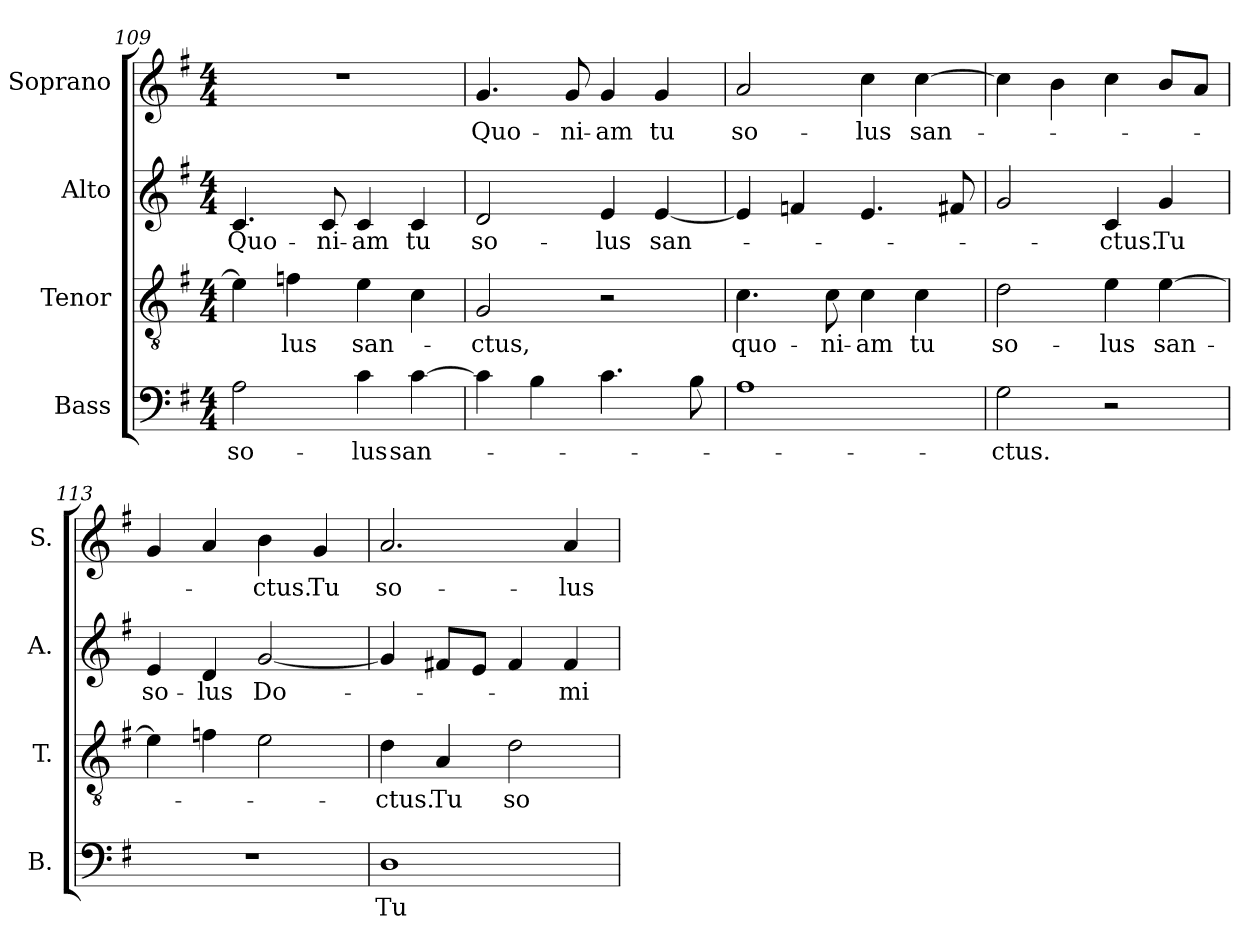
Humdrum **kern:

**kern	**text	**kern	**text	**kern	**text	**kern	**text
*part4	*part4	*part3	*part3	*part2	*part2	*part1	*part1
*staff4	*staff4	*staff3	*staff3	*staff2	*staff2	*staff1	*staff1
*I"Bass	*	*I"Tenor	*	*I"Alto	*	*I"Soprano	*
*I'B.	*	*I'T.	*	*I'A.	*	*I'S.	*
!!LO:PB:g=z
*clefF4	*	*clefGv2	*	*clefG2	*	*clefG2	*
*	*	*ITrd7c12	*	*	*	*	*
*k[f#]	*	*k[f#]	*	*k[f#]	*	*k[f#]	*
*G:	*	*G:	*	*G:	*	*G:	*
*M4/4	*	*M4/4	*	*M4/4	*	*M4/4	*
=109	=109	=109	=109	=109	=109	=109	=109
!	!LO:LY:b:color=#000000	!	!	!	!	!	!
!	!	!	!	!	!LO:LY:b:color=#000000	!	!
2Ai\	so-	4Ei\]	.	4.ci/	Quo-	1r	.
!	!	!	!LO:LY:b:color=#000000	!	!	!	!
.	.	4Fni\	-lus	.	.	.	.
!	!	!	!	!	!LO:LY:b:color=#000000	!	!
.	.	.	.	8ci/	-ni-	.	.
!	!LO:LY:b:color=#000000	!	!	!	!	!	!
!	!	!	!LO:LY:b:color=#000000	!	!	!	!
!	!	!	!	!	!LO:LY:b:color=#000000	!	!
4ci\	-lus	4Ei\	san-	4ci/	-am	.	.
!	!LO:LY:b:color=#000000	!	!	!	!	!	!
!	!	!	!	!	!LO:LY:b:color=#000000	!	!
[4ci\	san-	4Ci\	.	4ci/	tu	.	.
=110	=110	=110	=110	=110	=110	=110	=110
!	!	!	!LO:LY:b:color=#000000	!	!	!	!
!	!	!	!	!	!LO:LY:b:color=#000000	!	!
!	!	!	!	!	!	!	!LO:LY:b:color=#000000
4ci\]	.	2GGi/	-ctus,	2di/	so-	4.gi/	Quo-
4Bi\	.	.	.	.	.	.	.
!	!	!	!	!	!	!	!LO:LY:b:color=#000000
.	.	.	.	.	.	8gi/	-ni-
!	!	!	!	!	!LO:LY:b:color=#000000	!	!
!	!	!	!	!	!	!	!LO:LY:b:color=#000000
4.ci\	.	2r	.	4ei/	-lus	4gi/	-am
!	!	!	!	!	!LO:LY:b:color=#000000	!	!
!	!	!	!	!	!	!	!LO:LY:b:color=#000000
.	.	.	.	[4ei/	san-	4gi/	tu
8Bi\	.	.	.	.	.	.	.
=111	=111	=111	=111	=111	=111	=111	=111
!	!	!	!LO:LY:b:color=#000000	!	!	!	!
!	!	!	!	!	!	!	!LO:LY:b:color=#000000
1Ai	.	4.Ci\	quo-	4ei/]	.	2ai/	so-
.	.	.	.	4fni/	.	.	.
!	!	!	!LO:LY:b:color=#000000	!	!	!	!
.	.	8Ci\	-ni-	.	.	.	.
!	!	!	!LO:LY:b:color=#000000	!	!	!	!
!	!	!	!	!	!	!	!LO:LY:b:color=#000000
.	.	4Ci\	-am	4.ei/	.	4cci\	-lus
!	!	!	!LO:LY:b:color=#000000	!	!	!	!
!	!	!	!	!	!	!	!LO:LY:b:color=#000000
.	.	4Ci\	tu	.	.	[4cci\	san-
.	.	.	.	8f#Xi/	.	.	.
=112	=112	=112	=112	=112	=112	=112	=112
!	!LO:LY:b:color=#000000	!	!	!	!	!	!
!	!	!	!LO:LY:b:color=#000000	!	!	!	!
2Gi\	-ctus.	2Di\	so-	2gi/	.	4cci\]	.
.	.	.	.	.	.	4bi\	.
!	!	!	!LO:LY:b:color=#000000	!	!	!	!
!	!	!	!	!	!LO:LY:b:color=#000000	!	!
2r	.	4Ei\	-lus	4ci/	-ctus.	4cci\	.
!	!	!	!LO:LY:b:color=#000000	!	!	!	!
!	!	!	!	!	!LO:LY:b:color=#000000	!	!
.	.	[4Ei\	san-	4gi/	Tu	8bi/L	.
.	.	.	.	.	.	8ai/J	.
=113	=113	=113	=113	=113	=113	=113	=113
!	!	!	!	!	!LO:LY:b:color=#000000	!	!
1r	.	4Ei\]	.	4ei/	so-	4gi/	.
!	!	!	!	!	!LO:LY:b:color=#000000	!	!
.	.	4Fni\	.	4di/	-lus	4ai/	.
!	!	!	!	!	!LO:LY:b:color=#000000	!	!
!	!	!	!	!	!	!	!LO:LY:b:color=#000000
.	.	2Ei\	.	[2gi/	Do-	4bi\	-ctus.
!	!	!	!	!	!	!	!LO:LY:b:color=#000000
.	.	.	.	.	.	4gi/	Tu
=114	=114	=114	=114	=114	=114	=114	=114
!	!LO:LY:b:color=#000000	!	!	!	!	!	!
!	!	!	!LO:LY:b:color=#000000	!	!	!	!
!	!	!	!	!	!	!	!LO:LY:b:color=#000000
1Di	Tu	4Di\	-ctus.	4gi/]	.	2.ai/	so-
!	!	!	!LO:LY:b:color=#000000	!	!	!	!
.	.	4AAi/	Tu	8f#Xi/L	.	.	.
.	.	.	.	8ei/J	.	.	.
!	!	!	!LO:LY:b:color=#000000	!	!	!	!
.	.	2Di\	so-	4f#i/	.	.	.
!	!	!	!	!	!LO:LY:b:color=#000000	!	!
!	!	!	!	!	!	!	!LO:LY:b:color=#000000
.	.	.	.	4f#i/	-mi-	4ai/	-lus
=	=	=	=	=	=	=	=
*-	*-	*-	*-	*-	*-	*-	*-
